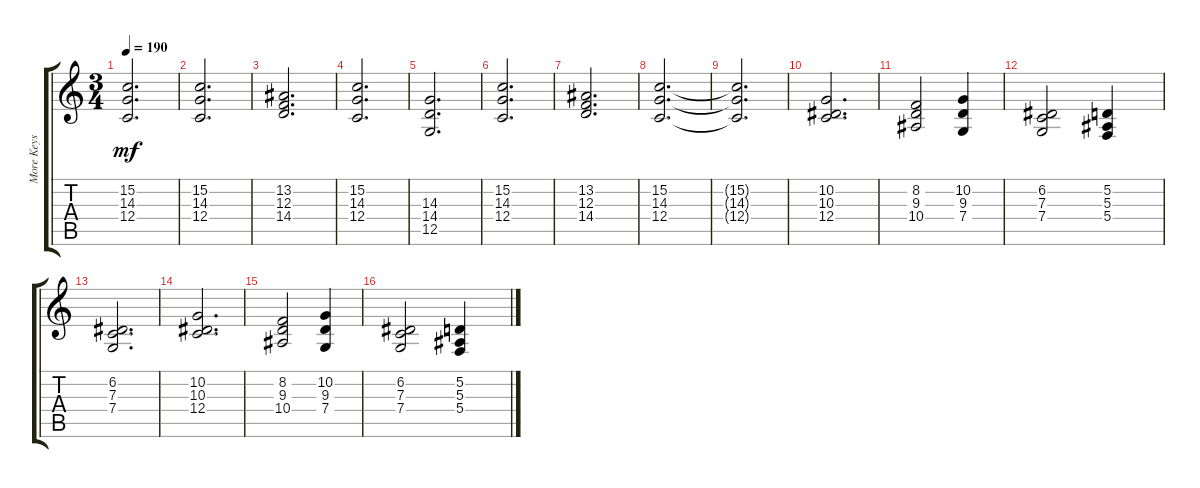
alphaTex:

\track ("More Keys" "More Keys") {instrument stringensemble1}
\staff {score tabs}
\tuning (D4 A3 F3 C3 G2 C2) {hide}
\ts (3 4)
\tempo 190
\clef g2
\ks c
(15.2{t} 14.3{t} 12.4{t}).2{d dy mf} |
(15.2 14.3 12.4).2{d} |
(13.2 12.3 14.4).2{d} |
(15.2 14.3 12.4).2{d} |
(14.3 14.4 12.5).2{d} |
(15.2 14.3 12.4).2{d} |
(13.2 12.3 14.4).2{d} |
(15.2 14.3 12.4).2{d} |
(15.2{t} 14.3{t} 12.4{t}).2{d} |
(10.2 10.3 12.4).2{d} |
(8.2 9.3 10.4).2 (10.2 9.3 7.4).4 |
(6.2 7.3 7.4).2 (5.2 5.3 5.4).4 |
(6.2 7.3 7.4).2{d} |
(10.2 10.3 12.4).2{d} |
(8.2 9.3 10.4).2 (10.2 9.3 7.4).4 |
(6.2 7.3 7.4).2 (5.2 5.3 5.4).4
